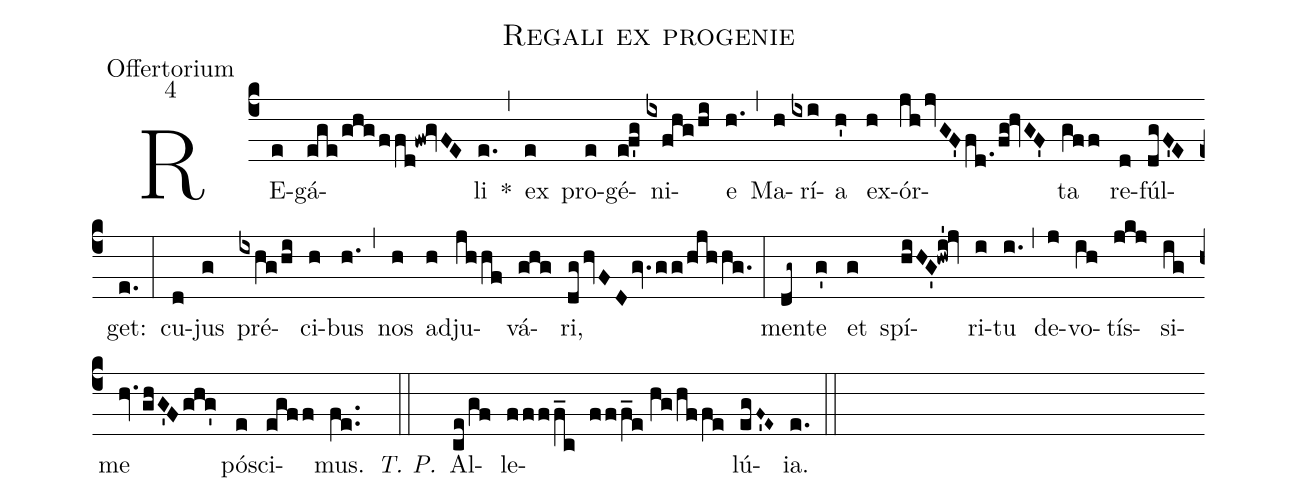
name:Regali ex progenie;
office-part:Offertorium;
mode:4;
%%
(c4) RE(e)gá(ege/ghg/ffd!fw!gvFE)li(e.) *(,) ex(e) pro(e)gé(e!f'g)ni(ixfhg/hi)e(h.) (,) Ma(h)rí(ixi)a(h') ex(h)ór(jh/jvGF'/fd./fg!hvGF')ta(gff) re(d)fúl(dgF'E)get:(e.) (:)
cu(d)jus(g) pré(ixhg/hi)ci(h)bus(h.) (,) nos(h) ad(h)ju(jhhf)vá(ghg)ri,(dg/hvFD/gv.gg/hjhhg.) (:)
men(dg~)te(g') et(g) spí(hiHG'!hwi'!jv)ri(i)tu(i.) (,) de(j)vo(ih)tís(jkj)si(ig)me(hv./ghG'F/ghg') pó(e)sci(egff)mus.(fe..) <i>T. P.</i>(::)
Al(ce/gf)le(ffff_c fff_e//hg/hffe)lú(egF~'E~)ia.(e.) (::)
